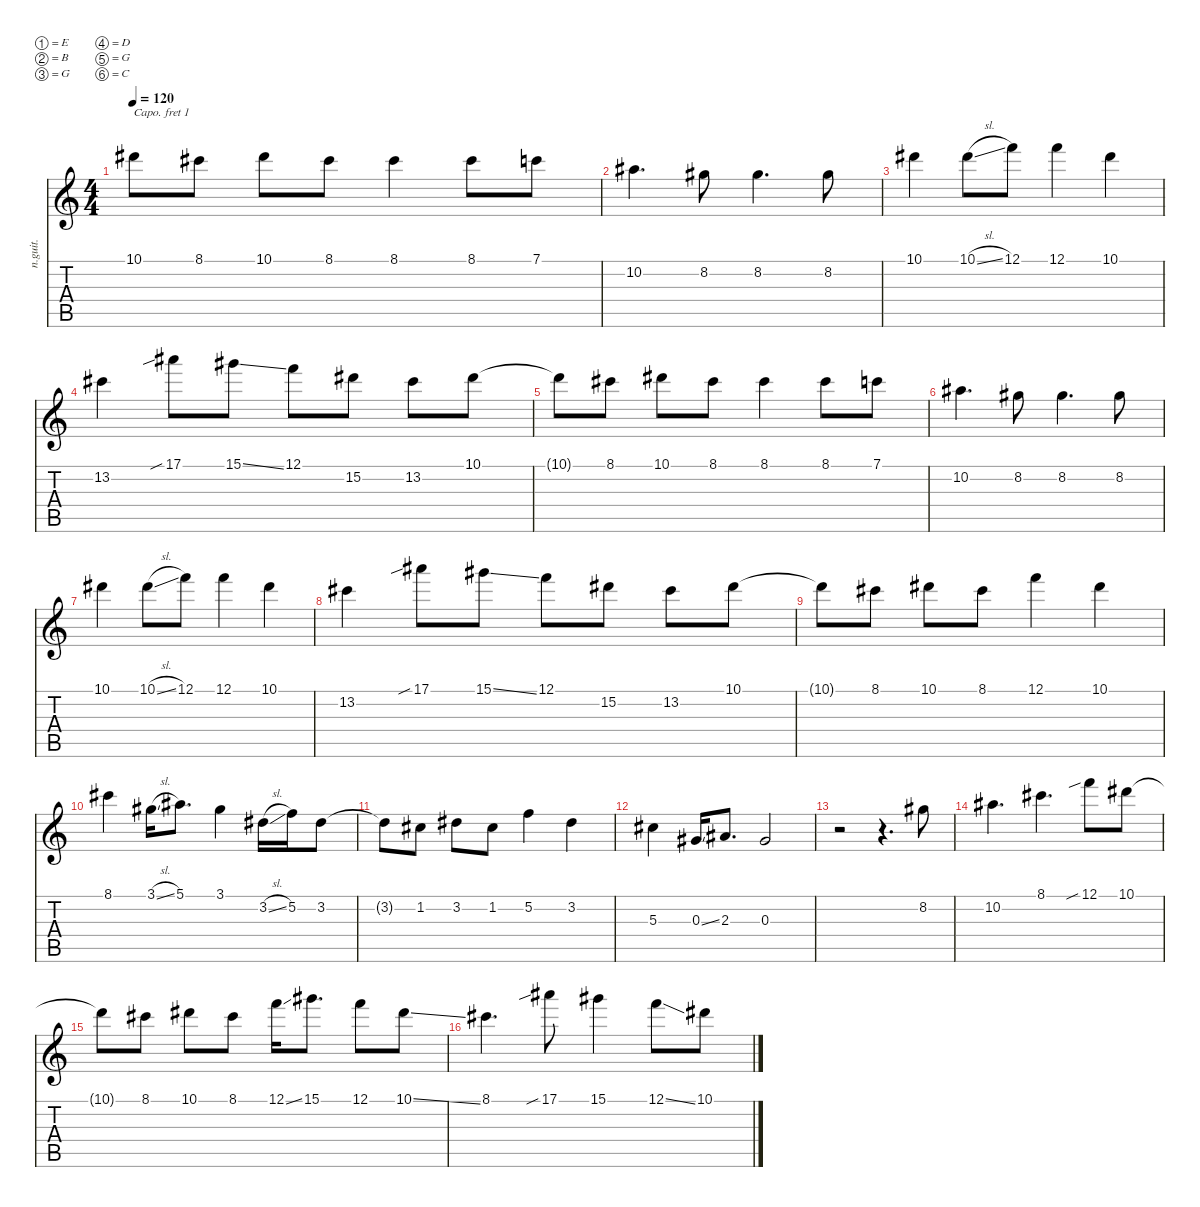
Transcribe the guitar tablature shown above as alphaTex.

\defaultSystemsLayout 4
\hideDynamics
\bracketExtendMode nobrackets
\otherSystemsTrackNameOrientation horizontal
\track ("Guitar 1" "n.guit.") {defaultSystemsLayout 6 instrument acousticguitarnylon}
\staff {score tabs}
\capo 1
\tuning (E4 B3 G3 D3 G2 C2)
\ts (4 4)
\tempo 120
\clef g2
\ks c
10.1{t}.8{dy mf} 8.1.8 10.1.8 8.1.8 8.1.4 8.1.8 7.1.8 |
10.2.4{d} 8.2.8 8.2.4{d} 8.2.8 |
10.1.4 10.1{sl}.8 12.1.8 12.1.4 10.1.4 |
13.2.4 17.1{sib}.8 15.1{ss}.8 12.1.8 15.2.8 13.2.8 10.1.8 |
10.1{t}.8 8.1.8 10.1.8 8.1.8 8.1.4 8.1.8 7.1.8 |
10.2.4{d} 8.2.8 8.2.4{d} 8.2.8 |
10.1.4 10.1{sl}.8 12.1.8 12.1.4 10.1.4 |
13.2.4 17.1{sib}.8 15.1{ss}.8 12.1.8 15.2.8 13.2.8 10.1.8 |
10.1{t}.8 8.1.8 10.1.8 8.1.8 12.1.4 10.1.4 |
8.1.4 3.1{sl}.16 5.1.8{d} 3.1.4 3.2{sl}.16 5.2.16 3.2.8 |
3.2{t}.8 1.2.8 3.2.8 1.2.8 5.2.4 3.2.4 |
5.3.4 0.3{ss}.16 2.3.8{d} 0.3.2 |
r.2 r.4{d} 8.2.8 |
10.2.4{d} 8.1.4{d} 12.1{sib}.8 10.1.8 |
10.1{t}.8 8.1.8 10.1.8 8.1.8 12.1{ss}.16 15.1.8{d} 12.1.8 10.1{ss}.8 |
8.1.4{d} 17.1{sib}.8 15.1.4 12.1{ss}.8 10.1.8
